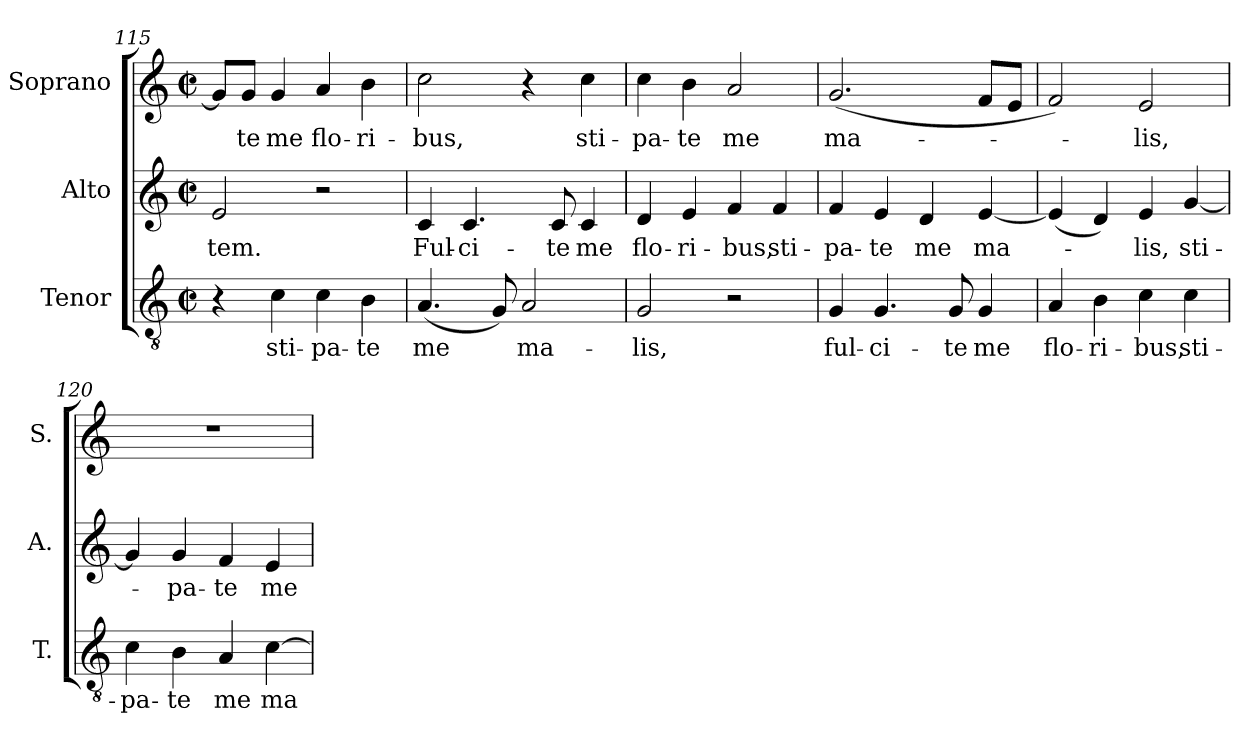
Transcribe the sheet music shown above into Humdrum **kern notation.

**kern	**text	**kern	**text	**kern	**text
*part3	*part3	*part2	*part2	*part1	*part1
*staff3	*staff3	*staff2	*staff2	*staff1	*staff1
*I"Tenor	*	*I"Alto	*	*I"Soprano	*
*I'T.	*	*I'A.	*	*I'S.	*
*clefGv2	*	*clefG2	*	*clefG2	*
*ITrd7c12	*	*	*	*	*
*k[]	*	*k[]	*	*k[]	*
*C:	*	*C:	*	*C:	*
*M2/2	*	*M2/2	*	*M2/2	*
*met(c|)	*	*met(c|)	*	*met(c|)	*
=115	=115	=115	=115	=115	=115
!	!	!	!LO:LY:b:color=#000000	!	!
4r	.	2ei/	-tem.	8gi/L]	.
!	!	!	!	!	!LO:LY:b:color=#000000
.	.	.	.	8gi/J	-te
!	!LO:LY:b:color=#000000	!	!	!	!
!	!	!	!	!	!LO:LY:b:color=#000000
4Ci\	sti-	.	.	4gi/	me
!	!LO:LY:b:color=#000000	!	!	!	!
!	!	!	!	!	!LO:LY:b:color=#000000
4Ci\	-pa-	2r	.	4ai/	flo-
!	!LO:LY:b:color=#000000	!	!	!	!
!	!	!	!	!	!LO:LY:b:color=#000000
4BBi\	-te	.	.	4bi\	-ri-
=116	=116	=116	=116	=116	=116
!	!LO:LY:b:color=#000000	!	!	!	!
!	!	!	!LO:LY:b:color=#000000	!	!
!	!	!	!	!	!LO:LY:b:color=#000000
(4.AAi/	me	4ci/	Ful-	2cci\	-bus,
!	!	!	!LO:LY:b:color=#000000	!	!
.	.	4.ci/	-ci-	.	.
8GGi/)	.	.	.	.	.
!	!LO:LY:b:color=#000000	!	!	!	!
2AAi/	ma-	.	.	4r	.
!	!	!	!LO:LY:b:color=#000000	!	!
.	.	8ci/	-te	.	.
!	!	!	!LO:LY:b:color=#000000	!	!
!	!	!	!	!	!LO:LY:b:color=#000000
.	.	4ci/	me	4cci\	sti-
!!LO:PB:g=z
=117	=117	=117	=117	=117	=117
!	!LO:LY:b:color=#000000	!	!	!	!
!	!	!	!LO:LY:b:color=#000000	!	!
!	!	!	!	!	!LO:LY:b:color=#000000
2GGi/	-lis,	4di/	flo-	4cci\	-pa-
!	!	!	!LO:LY:b:color=#000000	!	!
!	!	!	!	!	!LO:LY:b:color=#000000
.	.	4ei/	-ri-	4bi\	-te
!	!	!	!LO:LY:b:color=#000000	!	!
!	!	!	!	!	!LO:LY:b:color=#000000
2r	.	4fi/	-bus,	2ai/	me
!	!	!	!LO:LY:b:color=#000000	!	!
.	.	4fi/	sti-	.	.
=118	=118	=118	=118	=118	=118
!	!LO:LY:b:color=#000000	!	!	!	!
!	!	!	!LO:LY:b:color=#000000	!	!
!	!	!	!	!	!LO:LY:b:color=#000000
4GGi/	ful-	4fi/	-pa-	(2.gi/	ma-
!	!LO:LY:b:color=#000000	!	!	!	!
!	!	!	!LO:LY:b:color=#000000	!	!
4.GGi/	-ci-	4ei/	-te	.	.
!	!	!	!LO:LY:b:color=#000000	!	!
.	.	4di/	me	.	.
!	!LO:LY:b:color=#000000	!	!	!	!
8GGi/	-te	.	.	.	.
!	!LO:LY:b:color=#000000	!	!	!	!
!	!	!	!LO:LY:b:color=#000000	!	!
4GGi/	me	[4ei/	ma-	8fi/L	.
.	.	.	.	8ei/J	.
=119	=119	=119	=119	=119	=119
!	!LO:LY:b:color=#000000	!	!	!	!
4AAi/	flo-	(4ei/]	.	2fi/)	.
!	!LO:LY:b:color=#000000	!	!	!	!
4BBi\	-ri-	4di/)	.	.	.
!	!LO:LY:b:color=#000000	!	!	!	!
!	!	!	!LO:LY:b:color=#000000	!	!
!	!	!	!	!	!LO:LY:b:color=#000000
4Ci\	-bus,	4ei/	-lis,	2ei/	-lis,
!	!LO:LY:b:color=#000000	!	!	!	!
!	!	!	!LO:LY:b:color=#000000	!	!
4Ci\	sti-	[4gi/	sti-	.	.
=120	=120	=120	=120	=120	=120
!	!LO:LY:b:color=#000000	!	!	!	!
4Ci\	-pa-	4gi/]	.	1r	.
!	!LO:LY:b:color=#000000	!	!	!	!
!	!	!	!LO:LY:b:color=#000000	!	!
4BBi\	-te	4gi/	-pa-	.	.
!	!LO:LY:b:color=#000000	!	!	!	!
!	!	!	!LO:LY:b:color=#000000	!	!
4AAi/	me	4fi/	-te	.	.
!	!LO:LY:b:color=#000000	!	!	!	!
!	!	!	!LO:LY:b:color=#000000	!	!
[4Ci\	ma-	4ei/	me	.	.
=	=	=	=	=	=
*-	*-	*-	*-	*-	*-
